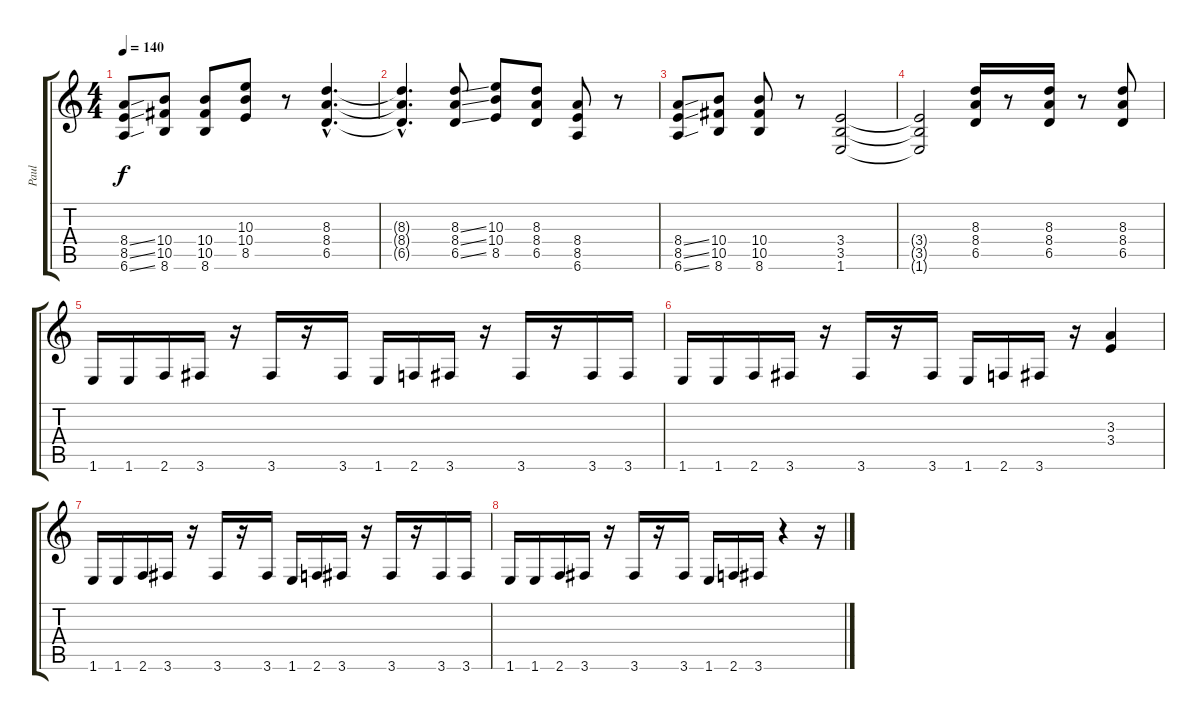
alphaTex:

\track ("Paul" "Paul") {instrument overdrivenguitar}
\staff {score tabs}
\tuning (Eb4 Bb3 Gb3 Db3 Ab2 Eb2) {hide}
\ts (4 4)
\tempo 140
\clef g2
\ks c
(8.4{ss} 8.5{ss} 6.6{ss}).8{dy f} (10.4 10.5 8.6).8 (10.4 10.5 8.6).8 (10.3 10.4 8.5).8 r.8 (8.3{hac} 8.4{hac} 6.5{hac}).4{d} |
(8.3{hac t} 8.4{hac t} 6.5{hac t}).4{d} (8.3{ss} 8.4{ss} 6.5{ss}).8 (10.3 10.4 8.5).8 (8.3 8.4 6.5).8 (8.4 8.5 6.6).8 r.8 |
(8.4{ss} 8.5{ss} 6.6{ss}).8 (10.4 10.5 8.6).8 (10.4 10.5 8.6).8 r.8 (3.4 3.5 1.6).2 |
(3.4{t} 3.5{t} 1.6{t}).2 (8.3 8.4 6.5).16 r.8 (8.3 8.4 6.5).16 r.8 (8.3 8.4 6.5).8 |
1.6.16 1.6.16 2.6.16 3.6.16 r.16 3.6.16 r.16 3.6.16 1.6.16 2.6.16 3.6.16 r.16 3.6.16 r.16 3.6.16 3.6.16 |
1.6.16 1.6.16 2.6.16 3.6.16 r.16 3.6.16 r.16 3.6.16 1.6.16 2.6.16 3.6.16 r.16 (3.3 3.4).4 |
1.6.16 1.6.16 2.6.16 3.6.16 r.16 3.6.16 r.16 3.6.16 1.6.16 2.6.16 3.6.16 r.16 3.6.16 r.16 3.6.16 3.6.16 |
1.6.16 1.6.16 2.6.16 3.6.16 r.16 3.6.16 r.16 3.6.16 1.6.16 2.6.16 3.6.16 r.4 r.16
